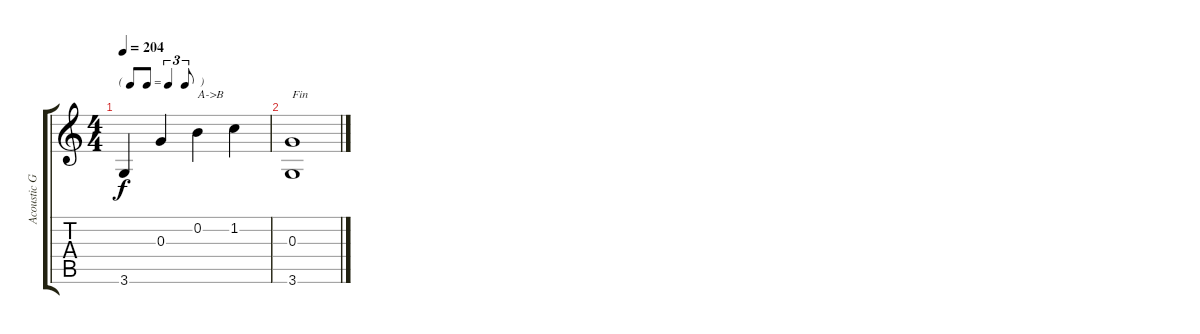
\track ("Acoustic Guitar" "Acoustic G") {instrument acousticguitarnylon}
\staff {score tabs}
\tuning (E4 B3 G3 D3 A2 E2) {hide}
\ts (4 4)
\tf triplet8th
\tempo 204
\clef g2
\ks c
3.6.4{dy f} 0.3.4 0.2.4{txt "A->B"} 1.2.4 |
(0.3 3.6).1{txt "Fin"}
